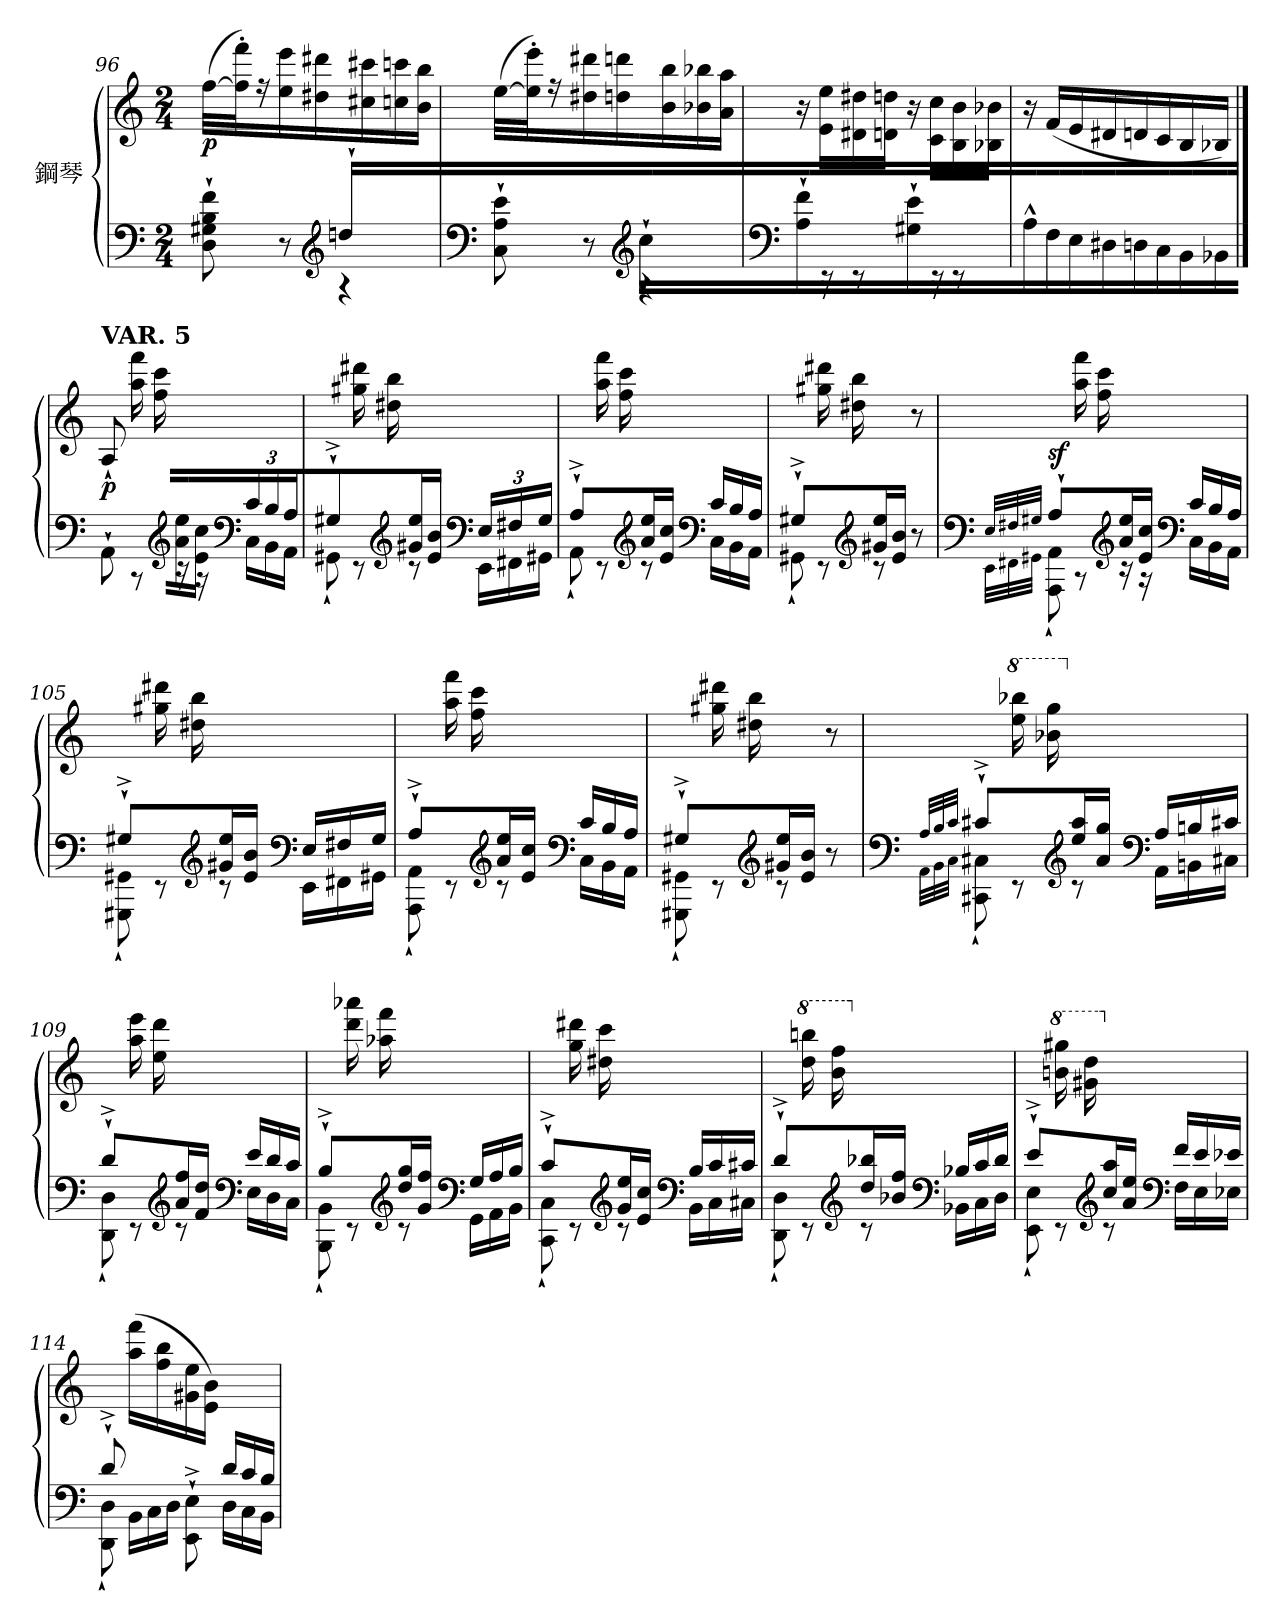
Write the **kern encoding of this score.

**kern	**kern	**dynam
*part1	*part1	*part1
*staff2	*staff1	*staff1/2
*I"鋼琴	*	*
!!LO:LB:g=z
*clefF4	*clefG2	*
*k[]	*k[]	*
*M2/4	*M2/4	*
=96	=96	=96
*^	*	*
!	!	!	!LO:DY:b
4ryy	8D\` 8G#X\` 8B\` 8f\`	(>[32ff\LLL	p
.	.	32ff\]' 32fff\'JJJ)	.
.	.	16r	.
.	8r	16ee\ 16eee\LL	.
.	.	16dd#X\ 16ddd#X\JJ	.
*clefG2	*	*	*
16ddn`/LL	4rA	16ryy	.
8.ryy	.	16cc#X\ 16ccc#X\	.
.	.	16ccn\ 16cccn\	.
.	.	16b\ 16bb\JJ	.
=97	=97	=97	=97
*clefF4	*	*	*
4ryy	8C\` 8A\` 8e\`	(>[32ee\LLL	.
.	.	32ee\]' 32eee\'JJJ)	.
.	.	16r	.
.	8r	16dd#X\ 16ddd#X\LL	.
.	.	16ddn\ 16dddn\JJ	.
*clefG2	*	*	*
16cc`/LL	4rA	16ryy	.
8.ryy	.	16b\ 16bb\	.
.	.	16b-X\ 16bb-X\	.
.	.	16a\ 16aa\JJ	.
*v	*v	*	*
=98	=98	=98
*clefF4	*	*
16A/` 16f/`	16r	.
16rEE	16e\ 16ee\LL	.
8rEE	16d#X\ 16dd#X\	.
.	16dn\ 16ddn\JJ	.
16G#X/` 16e/`	16r	.
16rEE	16c\ 16cc\LL	.
8rEE	16B\ 16b\	.
.	16B-X\ 16b-X\JJ	.
=99	=99	=99
16A^^\LL	16r	.
16F\	(<16f/LL	.
16E\	16e/	.
16D#X\	16d#X/	.
16Dn\	16dn/	.
16C\	16c/	.
16BB\	16B/	.
16BB-X\JJ	16B-X/JJ)	.
!!LO:PB:g=z
==100	==100	==100
*^	*	*
!	!	!LO:TX:a:B:t=VAR. 5	!
!	!	!	!LO:DY:b
4ryy	8AA`\	8A`/	p
.	8rCC	(>16aa\ 16fff\LL	.
.	.	16ff\ 16ccc\	.
*clefG2	*	*	*
16a/ 16ee/	16rc	4ryy	.
16e/ 16cc/JJ)	16rA	.	.
*clefF4	*	*	*
*Xbrackettup	*Xtuplet	*	*
24c/LL	24C\LL	.	.
24B/	24BB\	.	.
24A/JJ	24AA\JJ	.	.
=101	=101	=101	=101
8G#X`^/	8GG#X`\	8ryy	.
8ryy	8rEE	(>16gg#X\ 16ddd#X\LL	.
.	.	16dd#X\ 16bb\	.
*clefG2	*	*	*
16g#X/ 16ee/	8rc	4ryy	.
16e/ 16b/JJ)	.	.	.
*clefF4	*	*	*
*tuplet	*Xtuplet	*	*
24E/LL	24EE\LL	.	.
24F#X/	24FF#X\	.	.
24G#/JJ	24GG#X\JJ	.	.
=102	=102	=102	=102
8A`^/	8AA`\	8ryy	.
8ryy	8rEE	(>16aa\ 16fff\LL	.
.	.	16ff\ 16ccc\	.
*clefG2	*	*	*
16a/ 16ee/	8rc	4ryy	.
16e/ 16cc/JJ)	.	.	.
*clefF4	*	*	*
24c/LL	24C\LL	.	.
24B/	24BB\	.	.
24A/JJ	24AA\JJ	.	.
=103	=103	=103	=103
8G#X`^/	8GG#X`\	8ryy	.
8ryy	8rEE	(>16gg#X\ 16ddd#X\LL	.
.	.	16dd#X\ 16bb\	.
*clefG2	*	*	*
16g#X/ 16ee/	8rc	8ryy	.
16e/ 16b/JJ)	.	.	.
8ryy	8r	8r	.
!!LO:LB:g=z
=104	=104	=104	=104
*clefF4	*	*	*
32qE/LLL	32qEE\LLL	.	.
32qF#X/	32qFF#X\	.	.
32qG#X/JJJ	32qGG#X\JJJ	.	.
!	!	!	!LO:DY:b
8A`/	8AAA\` 8AA\`	8ryy	sf
8ryy	8rCC	(>16aa\ 16fff\LL	.
.	.	16ff\ 16ccc\	.
*clefG2	*	*	*
16a/ 16ee/	16rc	4ryy	.
16e/ 16cc/JJ)	16rA	.	.
*clefF4	*	*	*
24c/LL	24C\LL	.	.
24B/	24BB\	.	.
24A/JJ	24AA\JJ	.	.
=105	=105	=105	=105
8G#X`^/	8GGG#X\` 8GG#X\`	8ryy	.
8ryy	8rEE	(>16gg#X\ 16ddd#X\LL	.
.	.	16dd#X\ 16bb\	.
*clefG2	*	*	*
16g#X/ 16ee/	8rc	4ryy	.
16e/ 16b/JJ)	.	.	.
*clefF4	*	*	*
24E/LL	24EE\LL	.	.
24F#X/	24FF#X\	.	.
24G#/JJ	24GG#X\JJ	.	.
=106	=106	=106	=106
8A`^/	8AAA\` 8AA\`	8ryy	.
8ryy	8rEE	(>16aa\ 16fff\LL	.
.	.	16ff\ 16ccc\	.
*clefG2	*	*	*
16a/ 16ee/	8rc	4ryy	.
16e/ 16cc/JJ)	.	.	.
*clefF4	*	*	*
24c/LL	24C\LL	.	.
24B/	24BB\	.	.
24A/JJ	24AA\JJ	.	.
=107	=107	=107	=107
8G#X`^/	8GGG#X\` 8GG#X\`	8ryy	.
8ryy	8rEE	(>16gg#X\ 16ddd#X\LL	.
.	.	16dd#X\ 16bb\	.
*clefG2	*	*	*
16g#X/ 16ee/	8rc	8ryy	.
16e/ 16b/JJ)	.	.	.
8ryy	8r	8r	.
!!LO:LB:g=z
=108	=108	=108	=108
*clefF4	*	*	*
32qA/LLL	32qAA\LLL	.	.
32qB/	32qBB\	.	.
32qc/JJJ	32qC\JJJ	.	.
8c#X`^/	8CC#X\` 8C#X\`	8ryy	.
*	*	*8va	*
8ryy	8rEE	(>16eee\ 16bbb-X\LL	.
.	.	16bb-X\ 16ggg\	.
*clefG2	*	*	*
*	*	*X8va	*
16ee/ 16aa/	8rc	4ryy	.
16a/ 16gg/JJ)	.	.	.
*clefF4	*	*	*
24A/LL	24AA\LL	.	.
24Bn/	24BBn\	.	.
24c#X/JJ	24C#X\JJ	.	.
=109	=109	=109	=109
8d`^/	8DD\` 8D\`	8ryy	.
8ryy	8rEE	(>16aa\ 16eee\LL	.
.	.	16ee\ 16ddd\	.
*clefG2	*	*	*
16a/ 16ff/	8rc	4ryy	.
16f/ 16dd/JJ)	.	.	.
*clefF4	*	*	*
24e/LL	24E\LL	.	.
24d/	24D\	.	.
24c/JJ	24C\JJ	.	.
=110	=110	=110	=110
8B`^/	8BBB\` 8BB\`	8ryy	.
8ryy	8rEE	(>16ddd\ 16aaa-X\LL	.
.	.	16aa-X\ 16fff\	.
*clefG2	*	*	*
16dd/ 16gg/	8rc	4ryy	.
16g/ 16ff/JJ)	.	.	.
*clefF4	*	*	*
24G/LL	24GG\LL	.	.
24A/	24AA\	.	.
24B/JJ	24BB\JJ	.	.
=111	=111	=111	=111
8c`^/	8CC\` 8C\`	8ryy	.
8ryy	8rEE	(>16gg\ 16ddd#X\LL	.
.	.	16dd#X\ 16ccc\	.
*clefG2	*	*	*
16g/ 16ee/	8rc	4ryy	.
16e/ 16cc/JJ)	.	.	.
*clefF4	*	*	*
24B/LL	24BB\LL	.	.
24c/	24C\	.	.
24c#X/JJ	24C#X\JJ	.	.
!!LO:LB:g=z
=112	=112	=112	=112
8d`^/	8DD\` 8D\`	8ryy	.
*	*	*8va	*
8ryy	8rEE	(>16ddd\ 16bbbn\LL	.
.	.	16bb\ 16fff\	.
*clefG2	*	*	*
*	*	*X8va	*
16dd/ 16bb-X/	8rc	4ryy	.
16b-X/ 16ff/JJ)	.	.	.
*clefF4	*	*	*
24B-X/LL	24BB-X\LL	.	.
24c/	24C\	.	.
24d/JJ	24D\JJ	.	.
=113	=113	=113	=113
8e`^/	8EE\` 8E\`	8ryy	.
*	*	*8va	*
8ryy	8rEE	(>16bbn\ 16ggg#X\LL	.
.	.	16gg#X\ 16ddd\	.
*clefG2	*	*	*
*	*	*X8va	*
16cc/ 16aa/	8rc	4ryy	.
16a/ 16ee/JJ)	.	.	.
*clefF4	*	*	*
24f/LL	24F\LL	.	.
24e/	24E\	.	.
24e-X/JJ	24E-X\JJ	.	.
=114	=114	=114	=114
8d`^/	8DD\` 8D\`	8ryy	.
4ryy	24BB\LL	(>16aa\ 16fff\LL	.
.	24C\	.	.
.	.	16ff\ 16bb\	.
.	24D\JJ	.	.
.	8EE\`^ 8E\`^	16g#X\ 16ee\	.
.	.	16e\ 16b\JJ)	.
24d/LL	24D\LL	8ryy	.
24c/	24C\	.	.
24B/JJ	24BB\JJ	.	.
*v	*v	*	*
=	=	=
*-	*-	*-
